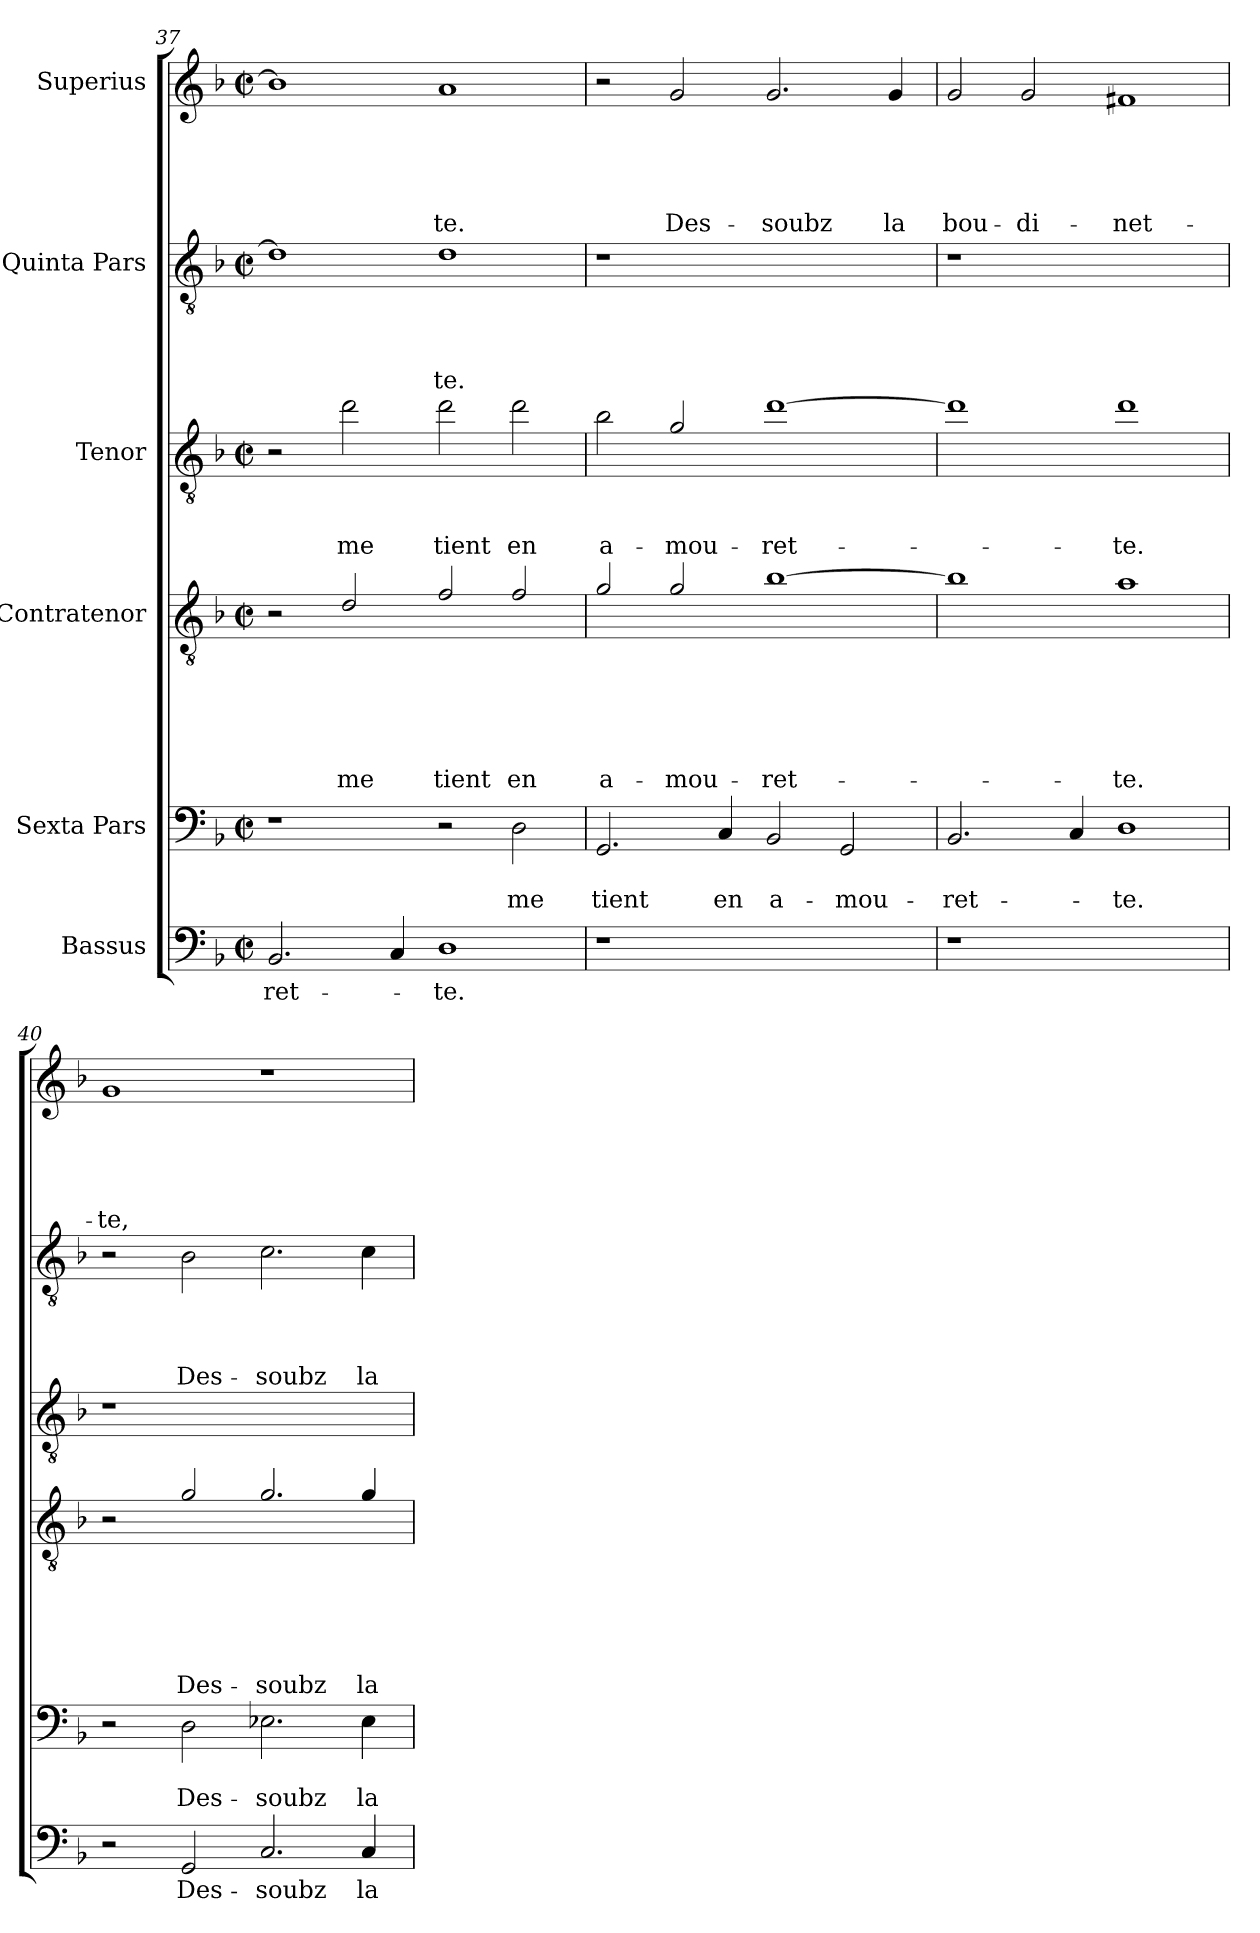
**kern	**text	**kern	**text	**text	**kern	**text	**text	**text	**text	**text	**text	**kern	**text	**text	**text	**kern	**text	**text	**text	**text	**kern	**text	**text	**text	**text	**text
*part6	*part6	*part5	*part5	*part5	*part4	*part4	*part4	*part4	*part4	*part4	*part4	*part3	*part3	*part3	*part3	*part2	*part2	*part2	*part2	*part2	*part1	*part1	*part1	*part1	*part1	*part1
*staff6	*staff6	*staff5	*staff5	*staff5	*staff4	*staff4	*staff4	*staff4	*staff4	*staff4	*staff4	*staff3	*staff3	*staff3	*staff3	*staff2	*staff2	*staff2	*staff2	*staff2	*staff1	*staff1	*staff1	*staff1	*staff1	*staff1
*I"Bassus	*	*I"Sexta Pars	*	*	*I"Contratenor	*	*	*	*	*	*	*I"Tenor	*	*	*	*I"Quinta Pars	*	*	*	*	*I"Superius	*	*	*	*	*
*clefF4	*	*clefF4	*	*	*clefGv2	*	*	*	*	*	*	*clefGv2	*	*	*	*clefGv2	*	*	*	*	*clefG2	*	*	*	*	*
*	*	*	*	*	*ITrd8c14	*	*	*	*	*	*	*ITrd7c12	*	*	*	*	*	*	*	*	*	*	*	*	*	*
*k[b-]	*	*k[b-]	*	*	*k[b-]	*	*	*	*	*	*	*k[b-]	*	*	*	*k[b-]	*	*	*	*	*k[b-]	*	*	*	*	*
*F:	*	*F:	*	*	*F:	*	*	*	*	*	*	*F:	*	*	*	*F:	*	*	*	*	*F:	*	*	*	*	*
*M2/2	*	*M2/2	*	*	*M2/2	*	*	*	*	*	*	*M2/2	*	*	*	*M2/2	*	*	*	*	*M2/2	*	*	*	*	*
*met(c|)	*	*met(c|)	*	*	*met(c|)	*	*	*	*	*	*	*met(c|)	*	*	*	*met(c|)	*	*	*	*	*met(c|)	*	*	*	*	*
=37	=37	=37	=37	=37	=37	=37	=37	=37	=37	=37	=37	=37	=37	=37	=37	=37	=37	=37	=37	=37	=37	=37	=37	=37	=37	=37
2.BB-/	-ret-	1r	.	.	2r	.	.	.	.	.	.	2r	.	.	.	1d]	.	.	.	.	1b-]	.	.	.	.	.
.	.	.	.	.	2D/	.	.	.	.	.	me	2d\	.	.	me	.	.	.	.	.	.	.	.	.	.	.
4C/	.	.	.	.	.	.	.	.	.	.	.	.	.	.	.	.	.	.	.	.	.	.	.	.	.	.
1D	-te.	2r	.	.	2F/	.	.	.	.	.	tient	2d\	.	.	tient	1d	.	.	.	-te.	1a	.	.	.	.	-te.
.	.	2D\	.	me	2F/	.	.	.	.	.	en	2d\	.	.	en	.	.	.	.	.	.	.	.	.	.	.
=38	=38	=38	=38	=38	=38	=38	=38	=38	=38	=38	=38	=38	=38	=38	=38	=38	=38	=38	=38	=38	=38	=38	=38	=38	=38	=38
1r	.	2.GG/	.	tient	2G/	.	.	.	.	.	a-	2B-\	.	.	a-	1r	.	.	.	.	2r	.	.	.	.	.
.	.	.	.	.	2G/	.	.	.	.	.	-mou-	2G/	.	.	-mou-	.	.	.	.	.	2g/	.	.	.	.	Des-
.	.	4C/	.	en	.	.	.	.	.	.	.	.	.	.	.	.	.	.	.	.	.	.	.	.	.	.
1ryy	.	2BB-/	.	a-	[1B-	.	.	.	.	.	-ret-	[1d	.	.	-ret-	1ryy	.	.	.	.	2.g/	.	.	.	.	-soubz
.	.	2GG/	.	-mou-	.	.	.	.	.	.	.	.	.	.	.	.	.	.	.	.	.	.	.	.	.	.
.	.	.	.	.	.	.	.	.	.	.	.	.	.	.	.	.	.	.	.	.	4g/	.	.	.	.	la
=39	=39	=39	=39	=39	=39	=39	=39	=39	=39	=39	=39	=39	=39	=39	=39	=39	=39	=39	=39	=39	=39	=39	=39	=39	=39	=39
1r	.	2.BB-/	.	-ret-	1B-]	.	.	.	.	.	.	1d]	.	.	.	1r	.	.	.	.	2g/	.	.	.	.	bou-
.	.	.	.	.	.	.	.	.	.	.	.	.	.	.	.	.	.	.	.	.	2g/	.	.	.	.	-di-
.	.	4C/	.	.	.	.	.	.	.	.	.	.	.	.	.	.	.	.	.	.	.	.	.	.	.	.
1ryy	.	1D	.	-te.	1A	.	.	.	.	.	-te.	1d	.	.	-te.	1ryy	.	.	.	.	1f#X	.	.	.	.	-net-
!!LO:LB:g=z
=40	=40	=40	=40	=40	=40	=40	=40	=40	=40	=40	=40	=40	=40	=40	=40	=40	=40	=40	=40	=40	=40	=40	=40	=40	=40	=40
2r	.	2r	.	.	2r	.	.	.	.	.	.	1r	.	.	.	2r	.	.	.	.	1g	.	.	.	.	-te,
2GG/	Des-	2D\	.	Des-	2G/	.	.	.	.	.	Des-	.	.	.	.	2B-\	.	.	.	Des-	.	.	.	.	.	.
2.C/	-soubz	2.E-X\	.	-soubz	2.G/	.	.	.	.	.	-soubz	1ryy	.	.	.	2.c\	.	.	.	-soubz	1r	.	.	.	.	.
4C/	la	4E-\	.	la	4G/	.	.	.	.	.	la	.	.	.	.	4c\	.	.	.	la	.	.	.	.	.	.
=	=	=	=	=	=	=	=	=	=	=	=	=	=	=	=	=	=	=	=	=	=	=	=	=	=	=
*-	*-	*-	*-	*-	*-	*-	*-	*-	*-	*-	*-	*-	*-	*-	*-	*-	*-	*-	*-	*-	*-	*-	*-	*-	*-	*-
